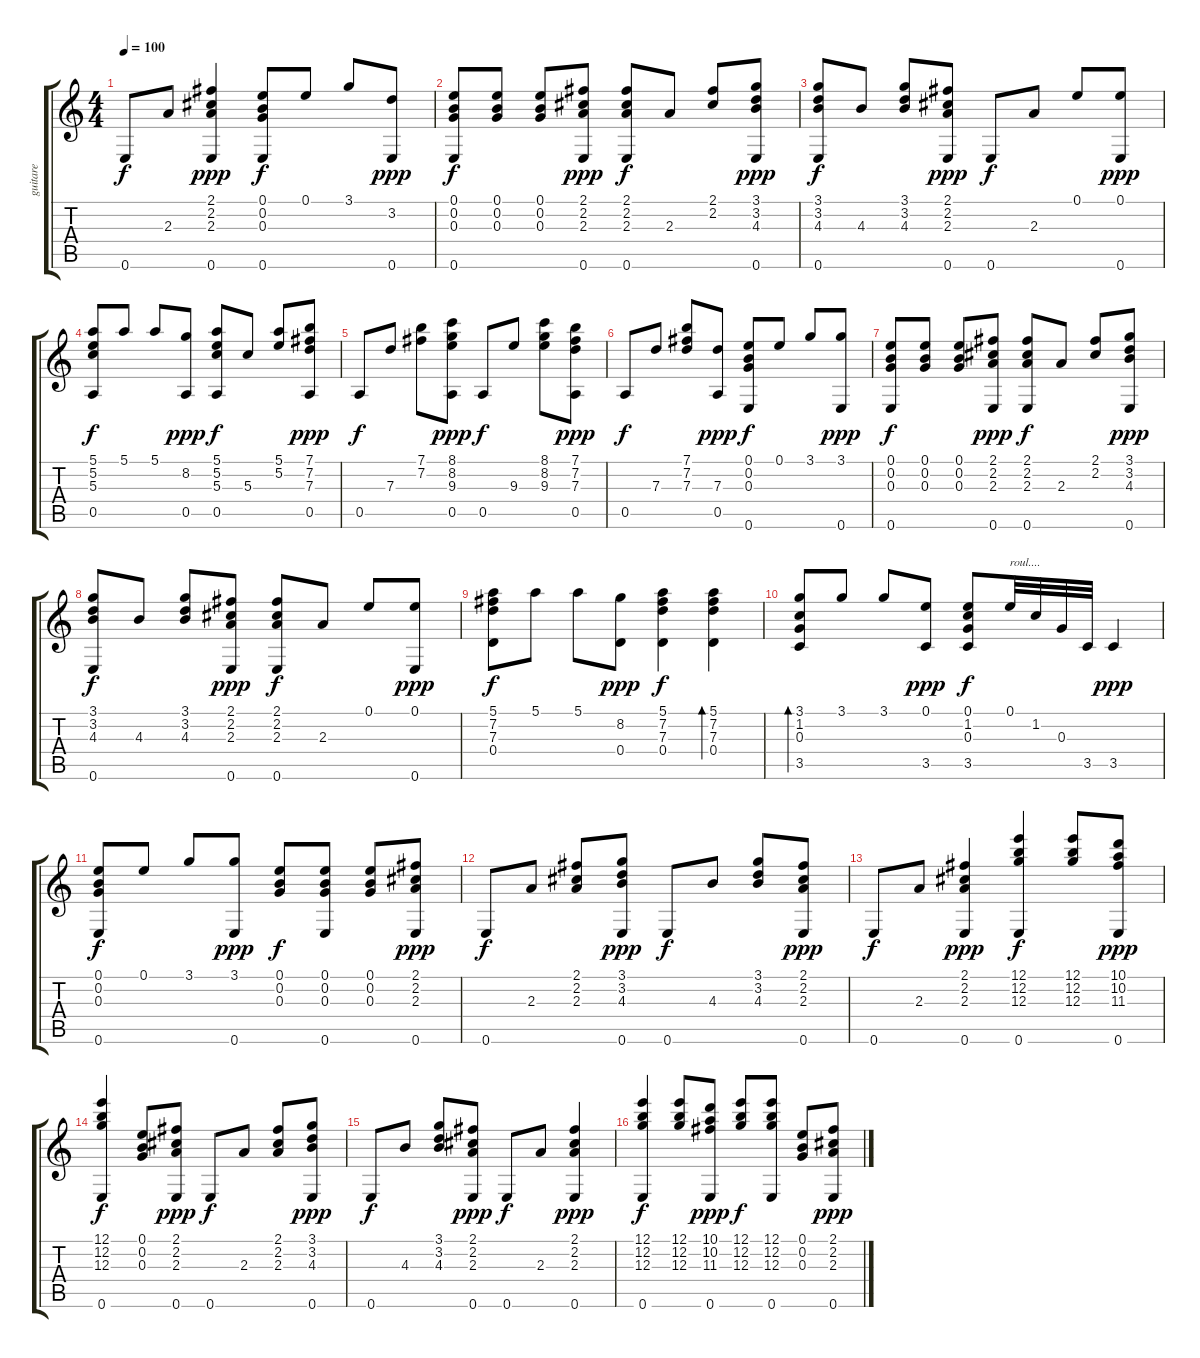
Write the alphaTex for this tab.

\track ("guitare" "guitare") {instrument acousticguitarsteel}
\staff {score tabs}
\tuning (E4 B3 G3 D3 A2 E2) {hide}
\ts (4 4)
\tempo 100
\clef g2
\ks c
0.6.8{dy f} 2.3.8 (2.1 2.2 2.3 0.6).4{dy ppp} (0.1 0.2 0.3 0.6).8{dy f} 0.1.8 3.1.8 (3.2 0.6).8{dy ppp} |
(0.1 0.2 0.3 0.6).8{dy f} (0.1 0.2 0.3).8 (0.1 0.2 0.3).8 (2.1 2.2 2.3 0.6).8{dy ppp} (2.1 2.2 2.3 0.6).8{dy f} 2.3.8 (2.1 2.2).8 (3.1 3.2 4.3 0.6).8{dy ppp} |
(3.1 3.2 4.3 0.6).8{dy f} 4.3.8 (3.1 3.2 4.3).8 (2.1 2.2 2.3 0.6).8{dy ppp} 0.6.8{dy f} 2.3.8 0.1.8 (0.1 0.6).8{dy ppp} |
(5.1 5.2 5.3 0.5).8{dy f} 5.1.8 5.1.8 (8.2 0.5).8{dy ppp} (5.1 5.2 5.3 0.5).8{dy f} 5.3.8 (5.1 5.2).8 (7.1 7.2 7.3 0.5).8{dy ppp} |
0.5.8{dy f} 7.3.8 (7.1 7.2).8 (8.1 8.2 9.3 0.5).8{dy ppp} 0.5.8{dy f} 9.3.8 (8.1 8.2 9.3).8 (7.1 7.2 7.3 0.5).8{dy ppp} |
0.5.8{dy f} 7.3.8 (7.1 7.2 7.3).8 (7.3 0.5).8{dy ppp} (0.1 0.2 0.3 0.6).8{dy f} 0.1.8 3.1.8 (3.1 0.6).8{dy ppp} |
(0.1 0.2 0.3 0.6).8{dy f} (0.1 0.2 0.3).8 (0.1 0.2 0.3).8 (2.1 2.2 2.3 0.6).8{dy ppp} (2.1 2.2 2.3 0.6).8{dy f} 2.3.8 (2.1 2.2).8 (3.1 3.2 4.3 0.6).8{dy ppp} |
(3.1 3.2 4.3 0.6).8{dy f} 4.3.8 (3.1 3.2 4.3).8 (2.1 2.2 2.3 0.6).8{dy ppp} (2.1 2.2 2.3 0.6).8{dy f} 2.3.8 0.1.8 (0.1 0.6).8{dy ppp} |
(5.1 7.2 7.3 0.4).8{dy f} 5.1.8 5.1.8 (8.2 0.4).8{dy ppp} (5.1 7.2 7.3 0.4).4{dy f} (5.1 7.2 7.3 0.4).4{bd 60} |
(3.1 1.2 0.3 3.5).8{bd 60} 3.1.8 3.1.8 (0.1 3.5).8{dy ppp} (0.1 1.2 0.3 3.5).8{dy f} 0.1.32{txt "roul...."} 1.2.32 0.3.32 3.5.32 3.5.4{dy ppp} |
(0.1 0.2 0.3 0.6).8{dy f} 0.1.8 3.1.8 (3.1 0.6).8{dy ppp} (0.1 0.2 0.3).8{dy f} (0.1 0.2 0.3 0.6).8 (0.1 0.2 0.3).8 (2.1 2.2 2.3 0.6).8{dy ppp} |
0.6.8{dy f} 2.3.8 (2.1 2.2 2.3).8 (3.1 3.2 4.3 0.6).8{dy ppp} 0.6.8{dy f} 4.3.8 (3.1 3.2 4.3).8 (2.1 2.2 2.3 0.6).8{dy ppp} |
0.6.8{dy f} 2.3.8 (2.1 2.2 2.3 0.6).4{dy ppp} (12.1 12.2 12.3 0.6).4{dy f} (12.1 12.2 12.3).8 (10.1 10.2 11.3 0.6).8{dy ppp} |
(12.1 12.2 12.3 0.6).4{dy f} (0.1 0.2 0.3).8 (2.1 2.2 2.3 0.6).8{dy ppp} 0.6.8{dy f} 2.3.8 (2.1 2.2 2.3).8 (3.1 3.2 4.3 0.6).8{dy ppp} |
0.6.8{dy f} 4.3.8 (3.1 3.2 4.3).8 (2.1 2.2 2.3 0.6).8{dy ppp} 0.6.8{dy f} 2.3.8 (2.1 2.2 2.3 0.6).4{dy ppp} |
(12.1 12.2 12.3 0.6).4{dy f} (12.1 12.2 12.3).8 (10.1 10.2 11.3 0.6).8{dy ppp} (12.1 12.2 12.3).8{dy f} (12.1 12.2 12.3 0.6).8 (0.1 0.2 0.3).8 (2.1 2.2 2.3 0.6).8{dy ppp}
